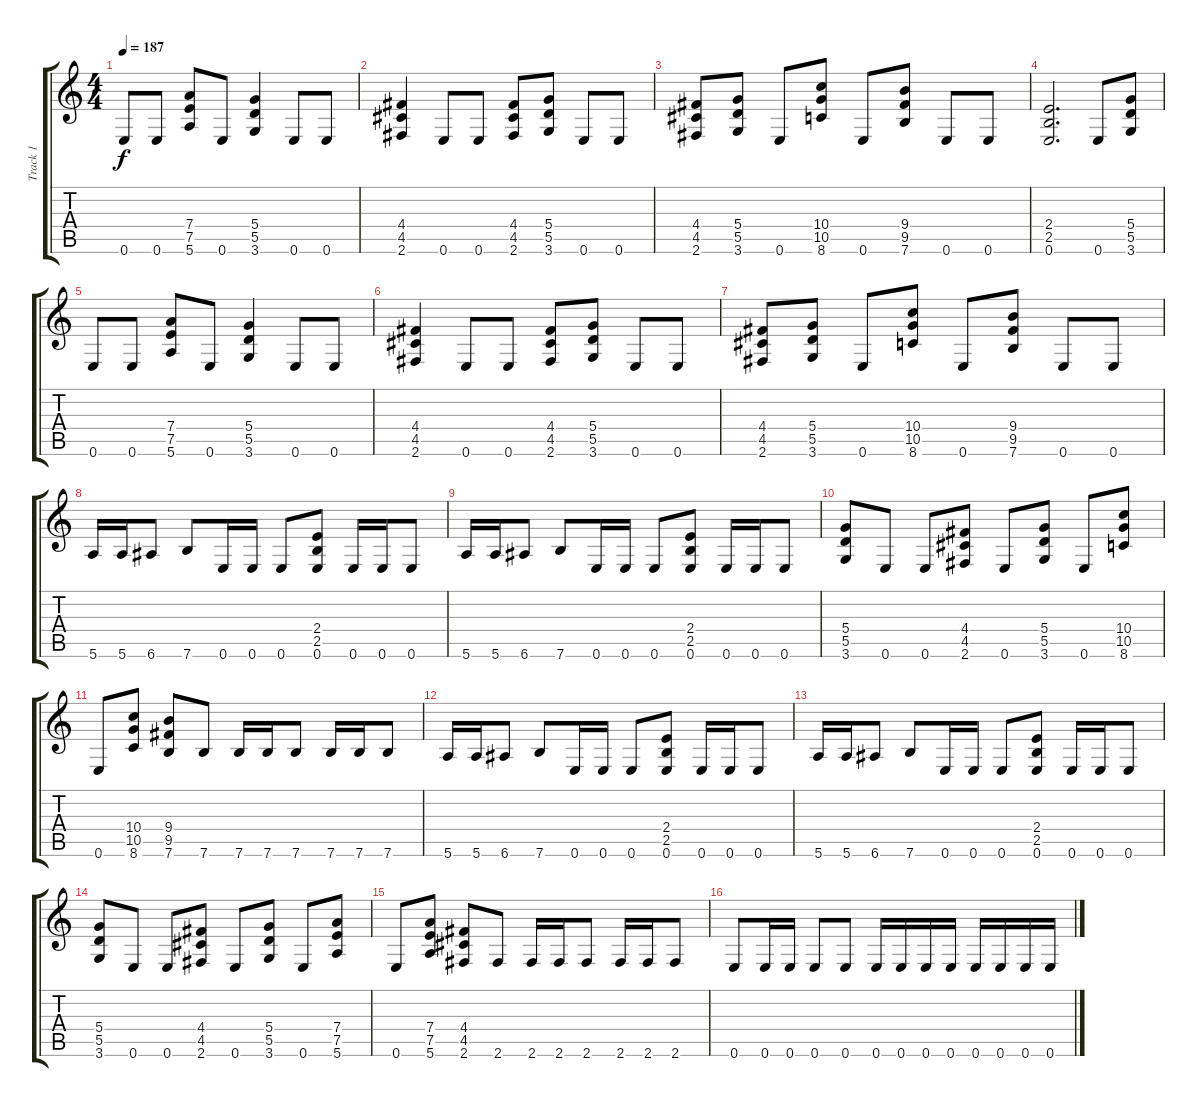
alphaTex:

\track ("Track 1" "Track 1") {instrument distortionguitar}
\staff {score tabs}
\tuning (E4 B3 G3 D3 A2 E2) {hide}
\ts (4 4)
\tempo 187
\clef g2
\ks c
0.6.8{dy f} 0.6.8 (7.4 7.5 5.6).8 0.6.8 (5.4 5.5 3.6).4 0.6.8 0.6.8 |
(4.4 4.5 2.6).4 0.6.8 0.6.8 (4.4 4.5 2.6).8 (5.4 5.5 3.6).8 0.6.8 0.6.8 |
(4.4 4.5 2.6).8 (5.4 5.5 3.6).8 0.6.8 (10.4 10.5 8.6).8 0.6.8 (9.4 9.5 7.6).8 0.6.8 0.6.8 |
(2.4 2.5 0.6).2{d} 0.6.8 (5.4 5.5 3.6).8 |
0.6.8 0.6.8 (7.4 7.5 5.6).8 0.6.8 (5.4 5.5 3.6).4 0.6.8 0.6.8 |
(4.4 4.5 2.6).4 0.6.8 0.6.8 (4.4 4.5 2.6).8 (5.4 5.5 3.6).8 0.6.8 0.6.8 |
(4.4 4.5 2.6).8 (5.4 5.5 3.6).8 0.6.8 (10.4 10.5 8.6).8 0.6.8 (9.4 9.5 7.6).8 0.6.8 0.6.8 |
5.6.16 5.6.16 6.6.8 7.6.8 0.6.16 0.6.16 0.6.8 (2.4 2.5 0.6).8 0.6.16 0.6.16 0.6.8 |
5.6.16 5.6.16 6.6.8 7.6.8 0.6.16 0.6.16 0.6.8 (2.4 2.5 0.6).8 0.6.16 0.6.16 0.6.8 |
(5.4 5.5 3.6).8 0.6.8 0.6.8 (4.4 4.5 2.6).8 0.6.8 (5.4 5.5 3.6).8 0.6.8 (10.4 10.5 8.6).8 |
0.6.8 (10.4 10.5 8.6).8 (9.4 9.5 7.6).8 7.6.8 7.6.16 7.6.16 7.6.8 7.6.16 7.6.16 7.6.8 |
5.6.16 5.6.16 6.6.8 7.6.8 0.6.16 0.6.16 0.6.8 (2.4 2.5 0.6).8 0.6.16 0.6.16 0.6.8 |
5.6.16 5.6.16 6.6.8 7.6.8 0.6.16 0.6.16 0.6.8 (2.4 2.5 0.6).8 0.6.16 0.6.16 0.6.8 |
(5.4 5.5 3.6).8 0.6.8 0.6.8 (4.4 4.5 2.6).8 0.6.8 (5.4 5.5 3.6).8 0.6.8 (7.4 7.5 5.6).8 |
0.6.8 (7.4 7.5 5.6).8 (4.4 4.5 2.6).8 2.6.8 2.6.16 2.6.16 2.6.8 2.6.16 2.6.16 2.6.8 |
0.6.8 0.6.16 0.6.16 0.6.8 0.6.8 0.6.16 0.6.16 0.6.16 0.6.16 0.6.16 0.6.16 0.6.16 0.6.16
